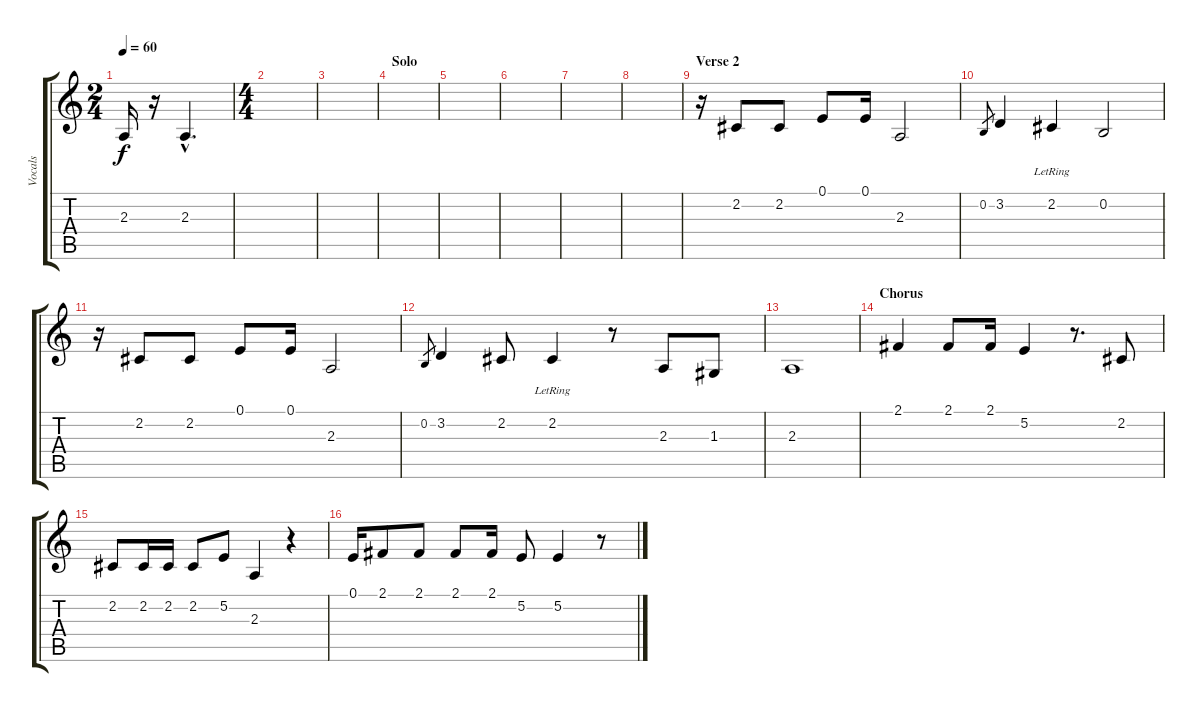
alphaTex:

\track ("Vocals" "Vocals") {instrument lead6voice}
\staff {score tabs}
\tuning (E4 B3 G3 D3 A2 E2) {hide}
\ts (2 4)
\tempo 60
\clef g2
\ks c
2.3.16{dy f} r.16 2.3{hac}.4{d} |
\ts (4 4)
|
|
\section ("" "Solo")
|
|
|
|
|
\section ("" "Verse 2")
r.16 2.2.8 2.2.8 0.1.8 0.1.16 2.3.2 |
0.2.8{gr} 3.2.4 2.2{lr}.4 0.2.2 |
r.16 2.2.8 2.2.8 0.1.8 0.1.16 2.3.2 |
0.2.8{gr} 3.2.4 2.2.8 2.2{lr}.4 r.8 2.3.8 1.3.8 |
2.3.1 |
\section ("" "Chorus")
2.1.4 2.1.8 2.1.16 5.2.4 r.8{d} 2.2.8 |
2.2.8 2.2.16 2.2.16 2.2.8 5.2.8 2.3.4 r.4 |
0.1.16 2.1.8 2.1.8 2.1.8 2.1.16 5.2.8 5.2.4 r.8
